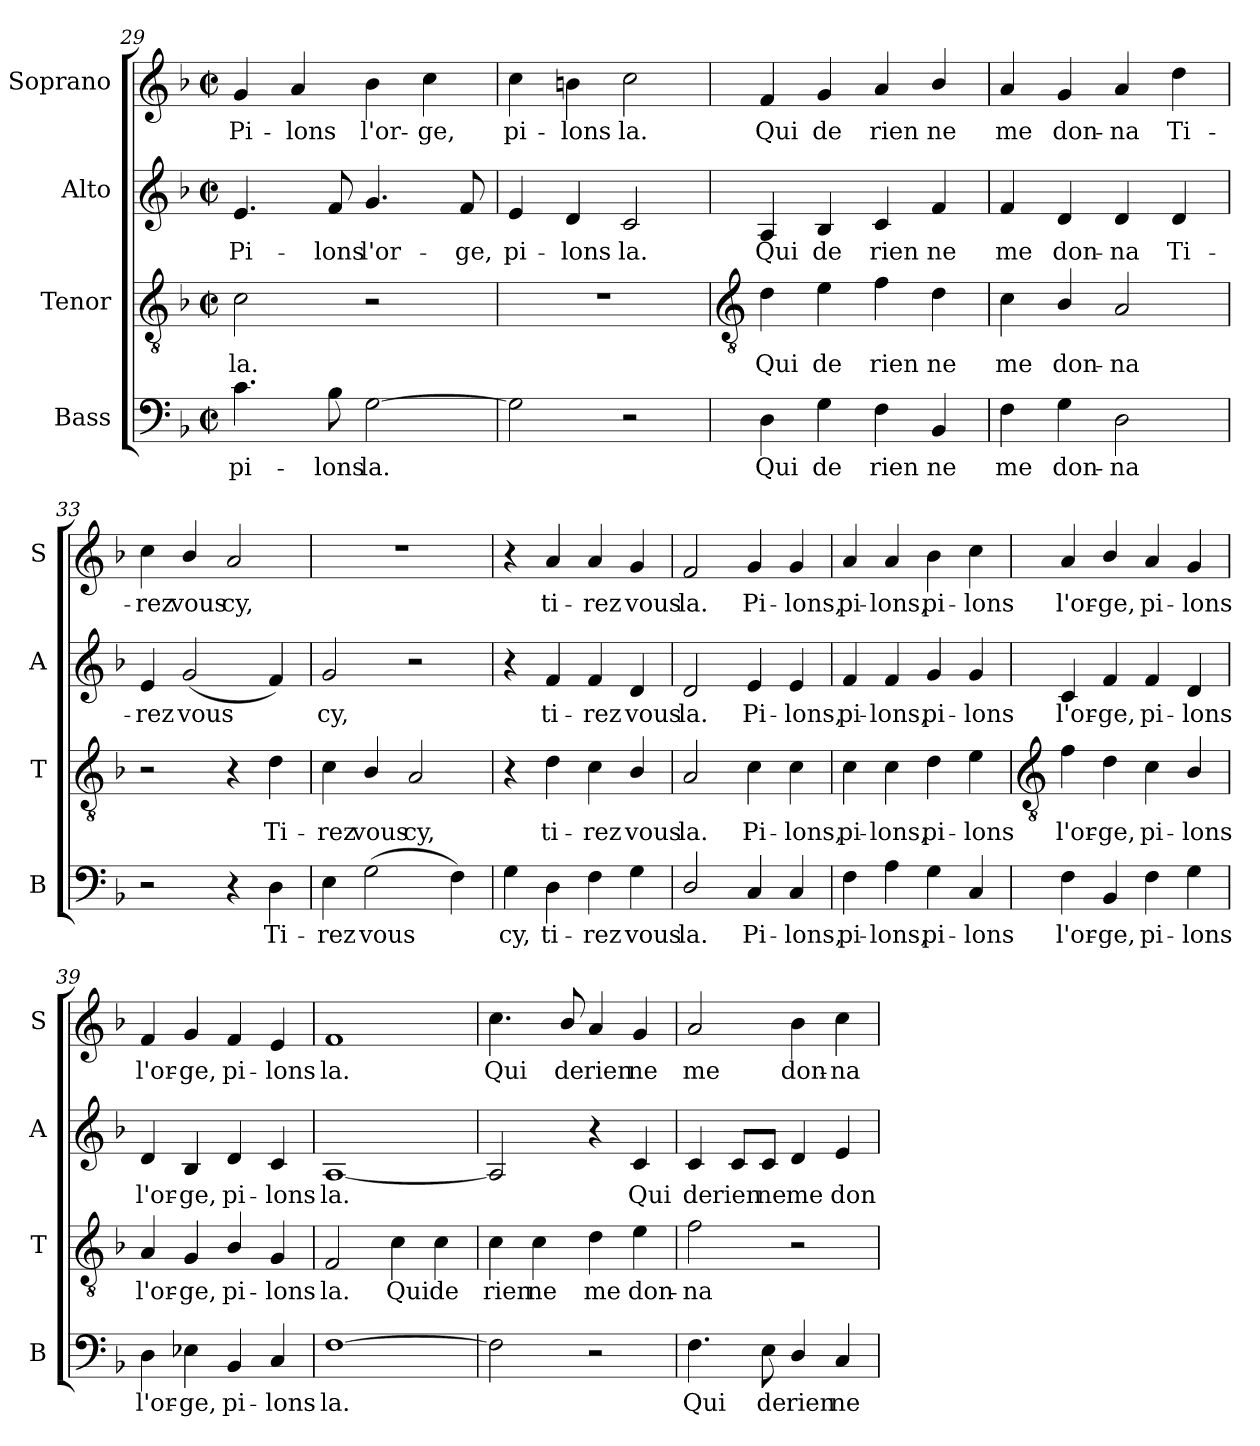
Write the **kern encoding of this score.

**kern	**text	**kern	**text	**kern	**text	**kern	**text
*part4	*part4	*part3	*part3	*part2	*part2	*part1	*part1
*staff4	*staff4	*staff3	*staff3	*staff2	*staff2	*staff1	*staff1
*I"Bass	*	*I"Tenor	*	*I"Alto	*	*I"Soprano	*
*I'B	*	*I'T	*	*I'A	*	*I'S	*
*clefF4	*	*clefGv2	*	*clefG2	*	*clefG2	*
*k[b-]	*	*k[b-]	*	*k[b-]	*	*k[b-]	*
*F:	*	*F:	*	*F:	*	*F:	*
*M2/2	*	*M2/2	*	*M2/2	*	*M2/2	*
*met(c|)	*	*met(c|)	*	*met(c|)	*	*met(c|)	*
=29	=29	=29	=29	=29	=29	=29	=29
!	!LO:LY:b	!	!LO:LY:b	!	!LO:LY:b	!	!LO:LY:b
4.c	pi-	2c	la.	4.e	Pi-	4g	Pi-
!	!	!	!	!	!	!	!LO:LY:b
.	.	.	.	.	.	4a	-lons
!	!LO:LY:b	!	!	!	!LO:LY:b	!	!
8B-	-lons	.	.	8f	-lons	.	.
!	!LO:LY:b	!	!	!	!LO:LY:b	!	!LO:LY:b
[2G	la.	2r	.	4.g	l'or-	4b-	l'or-
!	!	!	!	!	!	!	!LO:LY:b
.	.	.	.	.	.	4cc	-ge,
!	!	!	!	!	!LO:LY:b	!	!
.	.	.	.	8f	-ge,	.	.
=30	=30	=30	=30	=30	=30	=30	=30
!	!	!	!	!	!LO:LY:b	!	!LO:LY:b
2G]	.	1r	.	4e	pi-	4cc	pi-
!	!	!	!	!	!LO:LY:b	!	!LO:LY:b
.	.	.	.	4d	-lons	4bn	-lons
!	!	!	!	!	!LO:LY:b	!	!LO:LY:b
2r	.	.	.	2c	la.	2cc	la.
!!LO:LB:g=z
=31	=31	=31	=31	=31	=31	=31	=31
*	*	*clefGv2	*	*	*	*	*
!	!LO:LY:b	!	!LO:LY:b	!	!LO:LY:b	!	!LO:LY:b
4D	Qui	4d	Qui	4A	Qui	4f	Qui
!	!LO:LY:b	!	!LO:LY:b	!	!LO:LY:b	!	!LO:LY:b
4G	de	4e	de	4B-	de	4g	de
!	!LO:LY:b	!	!LO:LY:b	!	!LO:LY:b	!	!LO:LY:b
4F	rien	4f	rien	4c	rien	4a	rien
!	!LO:LY:b	!	!LO:LY:b	!	!LO:LY:b	!	!LO:LY:b
4BB-	ne	4d	ne	4f	ne	4b-/	ne
=32	=32	=32	=32	=32	=32	=32	=32
!	!LO:LY:b	!	!LO:LY:b	!	!LO:LY:b	!	!LO:LY:b
4F	me	4c	me	4f	me	4a	me
!	!LO:LY:b	!	!LO:LY:b	!	!LO:LY:b	!	!LO:LY:b
4G	don-	4B-/	don-	4d	don-	4g	don-
!	!LO:LY:b	!	!LO:LY:b	!	!LO:LY:b	!	!LO:LY:b
2D	-na	2A	-na	4d	-na	4a	-na
!	!	!	!	!	!LO:LY:b	!	!LO:LY:b
.	.	.	.	4d	Ti-	4dd	Ti-
=33	=33	=33	=33	=33	=33	=33	=33
!	!	!	!	!	!LO:LY:b	!	!LO:LY:b
2r	.	2r	.	4e	-rez	4cc	-rez
!	!	!	!	!	!LO:LY:b	!	!LO:LY:b
.	.	.	.	(<2g	vous	4b-/	vous
!	!	!	!	!	!	!	!LO:LY:b
4r	.	4r	.	.	.	2a	cy,
!	!LO:LY:b	!	!LO:LY:b	!	!	!	!
4D	Ti-	4d	Ti-	4f)	.	.	.
=34	=34	=34	=34	=34	=34	=34	=34
!	!LO:LY:b	!	!LO:LY:b	!	!LO:LY:b	!	!
4E	-rez	4c	-rez	2g	cy,	1r	.
!	!LO:LY:b	!	!LO:LY:b	!	!	!	!
(>2G	vous	4B-/	vous	.	.	.	.
!	!	!	!LO:LY:b	!	!	!	!
.	.	2A	cy,	2r	.	.	.
4F)	.	.	.	.	.	.	.
=35	=35	=35	=35	=35	=35	=35	=35
!	!LO:LY:b	!	!	!	!	!	!
4G	cy,	4r	.	4r	.	4r	.
!	!LO:LY:b	!	!LO:LY:b	!	!LO:LY:b	!	!LO:LY:b
4D	ti-	4d	ti-	4f	ti-	4a	ti-
!	!LO:LY:b	!	!LO:LY:b	!	!LO:LY:b	!	!LO:LY:b
4F	-rez	4c	-rez	4f	-rez	4a	-rez
!	!LO:LY:b	!	!LO:LY:b	!	!LO:LY:b	!	!LO:LY:b
4G	vous	4B-/	vous	4d	vous	4g	vous
=36	=36	=36	=36	=36	=36	=36	=36
!	!LO:LY:b	!	!LO:LY:b	!	!LO:LY:b	!	!LO:LY:b
2D/	la.	2A	la.	2d	la.	2f	la.
!	!LO:LY:b	!	!LO:LY:b	!	!LO:LY:b	!	!LO:LY:b
4C	Pi-	4c	Pi-	4e	Pi-	4g	Pi-
!	!LO:LY:b	!	!LO:LY:b	!	!LO:LY:b	!	!LO:LY:b
4C	-lons,	4c	-lons,	4e	-lons,	4g	-lons,
=37	=37	=37	=37	=37	=37	=37	=37
!	!LO:LY:b	!	!LO:LY:b	!	!LO:LY:b	!	!LO:LY:b
4F	pi-	4c	pi-	4f	pi-	4a	pi-
!	!LO:LY:b	!	!LO:LY:b	!	!LO:LY:b	!	!LO:LY:b
4A	-lons,	4c	-lons,	4f	-lons,	4a	-lons,
!	!LO:LY:b	!	!LO:LY:b	!	!LO:LY:b	!	!LO:LY:b
4G	pi-	4d	pi-	4g	pi-	4b-	pi-
!	!LO:LY:b	!	!LO:LY:b	!	!LO:LY:b	!	!LO:LY:b
4C	-lons	4e	-lons	4g	-lons	4cc	-lons
!!LO:LB:g=z
=38	=38	=38	=38	=38	=38	=38	=38
*	*	*clefGv2	*	*	*	*	*
!	!LO:LY:b	!	!LO:LY:b	!	!LO:LY:b	!	!LO:LY:b
4F	l'or-	4f	l'or-	4c	l'or-	4a	l'or-
!	!LO:LY:b	!	!LO:LY:b	!	!LO:LY:b	!	!LO:LY:b
4BB-	-ge,	4d	-ge,	4f	-ge,	4b-/	-ge,
!	!LO:LY:b	!	!LO:LY:b	!	!LO:LY:b	!	!LO:LY:b
4F	pi-	4c	pi-	4f	pi-	4a	pi-
!	!LO:LY:b	!	!LO:LY:b	!	!LO:LY:b	!	!LO:LY:b
4G	-lons	4B-/	-lons	4d	-lons	4g	-lons
=39	=39	=39	=39	=39	=39	=39	=39
!	!LO:LY:b	!	!LO:LY:b	!	!LO:LY:b	!	!LO:LY:b
4D	l'or-	4A	l'or-	4d	l'or-	4f	l'or-
!	!LO:LY:b	!	!LO:LY:b	!	!LO:LY:b	!	!LO:LY:b
4E-X	-ge,	4G	-ge,	4B-	-ge,	4g	-ge,
!	!LO:LY:b	!	!LO:LY:b	!	!LO:LY:b	!	!LO:LY:b
4BB-	pi-	4B-/	pi-	4d	pi-	4f	pi-
!	!LO:LY:b	!	!LO:LY:b	!	!LO:LY:b	!	!LO:LY:b
4C	-lons	4G	-lons	4c	-lons	4e	-lons
=40	=40	=40	=40	=40	=40	=40	=40
!	!LO:LY:b	!	!LO:LY:b	!	!LO:LY:b	!	!LO:LY:b
[1F	la.	2F	la.	[1A	la.	1f	la.
!	!	!	!LO:LY:b	!	!	!	!
.	.	4c	Qui	.	.	.	.
!	!	!	!LO:LY:b	!	!	!	!
.	.	4c	de	.	.	.	.
=41	=41	=41	=41	=41	=41	=41	=41
!	!	!	!LO:LY:b	!	!	!	!LO:LY:b
2F]	.	4c	rien	2A]	.	4.cc	Qui
!	!	!	!LO:LY:b	!	!	!	!
.	.	4c	ne	.	.	.	.
!	!	!	!	!	!	!	!LO:LY:b
.	.	.	.	.	.	8b-/	de
!	!	!	!LO:LY:b	!	!	!	!LO:LY:b
2r	.	4d	me	4r	.	4a	rien
!	!	!	!LO:LY:b	!	!LO:LY:b	!	!LO:LY:b
.	.	4e	don-	4c	Qui	4g	ne
=42	=42	=42	=42	=42	=42	=42	=42
!	!LO:LY:b	!	!LO:LY:b	!	!LO:LY:b	!	!LO:LY:b
4.F	Qui	2f	-na	4c	de	2a	me
!	!	!	!	!	!LO:LY:b	!	!
.	.	.	.	8c/L	rien	.	.
!	!LO:LY:b	!	!	!	!LO:LY:b	!	!
8E	de	.	.	8c/J	ne	.	.
!	!LO:LY:b	!	!	!	!LO:LY:b	!	!LO:LY:b
4D/	rien	2r	.	4d	me	4b-	don-
!	!LO:LY:b	!	!	!	!LO:LY:b	!	!LO:LY:b
4C	ne	.	.	4e	don-	4cc	-na
=	=	=	=	=	=	=	=
*-	*-	*-	*-	*-	*-	*-	*-
